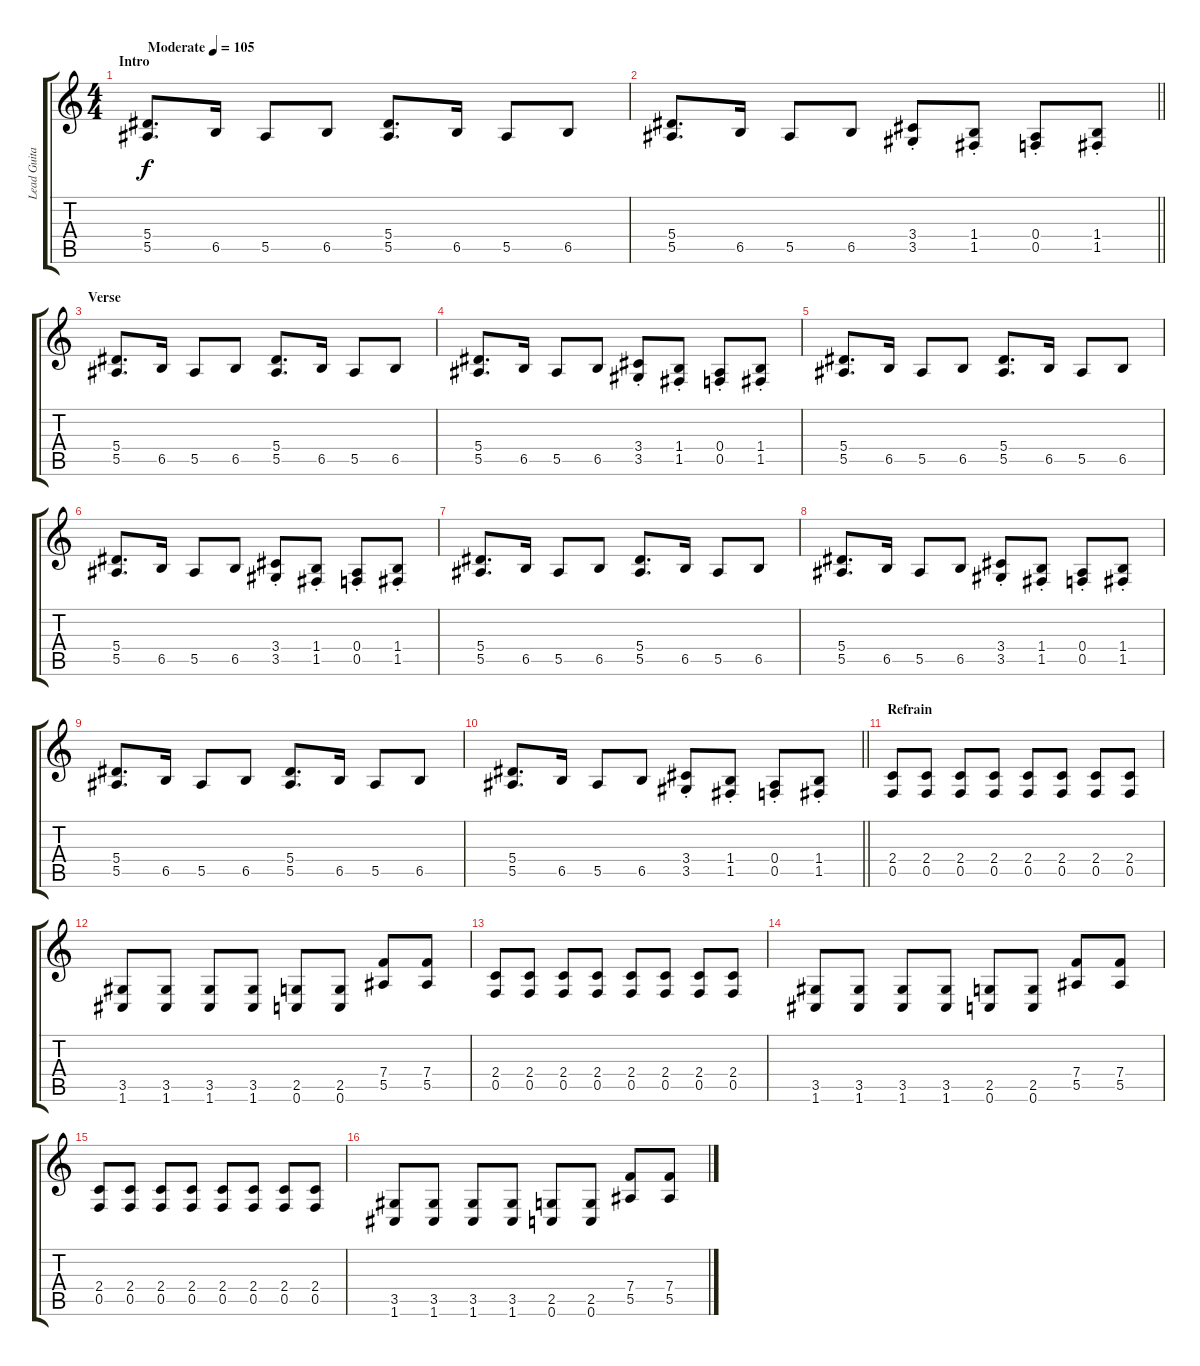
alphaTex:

\track ("Lead Guitar" "Lead Guita") {instrument distortionguitar}
\staff {score tabs}
\tuning (C4 G3 Eb3 Bb2 F2 C2) {hide}
\ts (4 4)
\section ("" "Intro")
\tempo (105 "Moderate")
\clef g2
\ks c
(5.4 5.5).8{d dy f instrument distortionguitar} 6.5.16 5.5.8 6.5.8 (5.4 5.5).8{d} 6.5.16 5.5.8 6.5.8 |
\barLineRight lightlight
(5.4 5.5).8{d} 6.5.16 5.5.8 6.5.8 (3.4{st} 3.5{st}).8 (1.4{st} 1.5{st}).8 (0.4{st} 0.5{st}).8 (1.4{st} 1.5{st}).8 |
\section ("" "Verse")
(5.4 5.5).8{d} 6.5.16 5.5.8 6.5.8 (5.4 5.5).8{d} 6.5.16 5.5.8 6.5.8 |
(5.4 5.5).8{d} 6.5.16 5.5.8 6.5.8 (3.4{st} 3.5{st}).8 (1.4{st} 1.5{st}).8 (0.4{st} 0.5{st}).8 (1.4{st} 1.5{st}).8 |
(5.4 5.5).8{d} 6.5.16 5.5.8 6.5.8 (5.4 5.5).8{d} 6.5.16 5.5.8 6.5.8 |
(5.4 5.5).8{d} 6.5.16 5.5.8 6.5.8 (3.4{st} 3.5{st}).8 (1.4{st} 1.5{st}).8 (0.4{st} 0.5{st}).8 (1.4{st} 1.5{st}).8 |
(5.4 5.5).8{d} 6.5.16 5.5.8 6.5.8 (5.4 5.5).8{d} 6.5.16 5.5.8 6.5.8 |
(5.4 5.5).8{d} 6.5.16 5.5.8 6.5.8 (3.4{st} 3.5{st}).8 (1.4{st} 1.5{st}).8 (0.4{st} 0.5{st}).8 (1.4{st} 1.5{st}).8 |
(5.4 5.5).8{d} 6.5.16 5.5.8 6.5.8 (5.4 5.5).8{d} 6.5.16 5.5.8 6.5.8 |
\barLineRight lightlight
(5.4 5.5).8{d} 6.5.16 5.5.8 6.5.8 (3.4{st} 3.5{st}).8 (1.4{st} 1.5{st}).8 (0.4{st} 0.5{st}).8 (1.4{st} 1.5{st}).8 |
\section ("" "Refrain")
(2.4 0.5).8 (2.4 0.5).8 (2.4 0.5).8 (2.4 0.5).8 (2.4 0.5).8 (2.4 0.5).8 (2.4 0.5).8 (2.4 0.5).8 |
(3.5 1.6).8 (3.5 1.6).8 (3.5 1.6).8 (3.5 1.6).8 (2.5 0.6).8 (2.5 0.6).8 (7.4 5.5).8 (7.4 5.5).8 |
(2.4 0.5).8 (2.4 0.5).8 (2.4 0.5).8 (2.4 0.5).8 (2.4 0.5).8 (2.4 0.5).8 (2.4 0.5).8 (2.4 0.5).8 |
(3.5 1.6).8 (3.5 1.6).8 (3.5 1.6).8 (3.5 1.6).8 (2.5 0.6).8 (2.5 0.6).8 (7.4 5.5).8 (7.4 5.5).8 |
(2.4 0.5).8 (2.4 0.5).8 (2.4 0.5).8 (2.4 0.5).8 (2.4 0.5).8 (2.4 0.5).8 (2.4 0.5).8 (2.4 0.5).8 |
(3.5 1.6).8 (3.5 1.6).8 (3.5 1.6).8 (3.5 1.6).8 (2.5 0.6).8 (2.5 0.6).8 (7.4 5.5).8 (7.4 5.5).8
